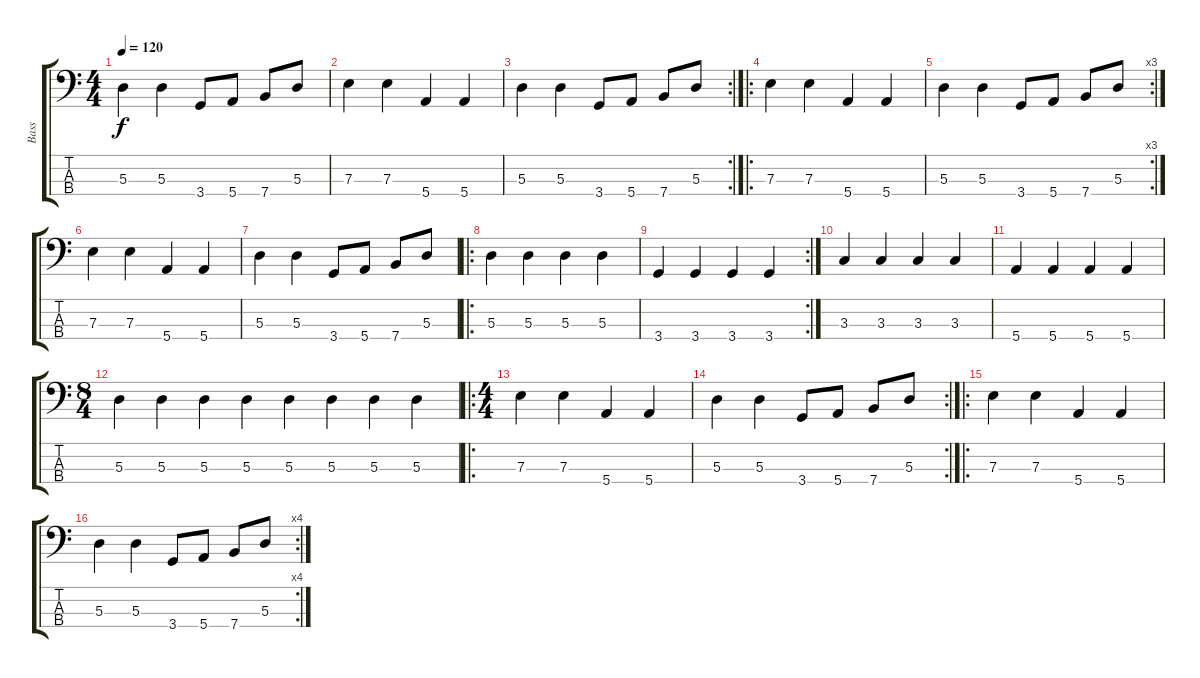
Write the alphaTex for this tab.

\track ("Bass" "Bass") {instrument electricbassfinger}
\staff {score tabs}
\tuning (G2 D2 A1 E1) {hide}
\ts (4 4)
\tempo 120
\clef f4
\ks c
5.3.4{dy f} 5.3.4 3.4.8 5.4.8 7.4.8 5.3.8 |
7.3.4 7.3.4 5.4.4 5.4.4 |
\rc 2
5.3.4 5.3.4 3.4.8 5.4.8 7.4.8 5.3.8 |
\ro
7.3.4 7.3.4 5.4.4 5.4.4 |
\rc 3
5.3.4 5.3.4 3.4.8 5.4.8 7.4.8 5.3.8 |
7.3.4 7.3.4 5.4.4 5.4.4 |
5.3.4 5.3.4 3.4.8 5.4.8 7.4.8 5.3.8 |
\ro
5.3.4 5.3.4 5.3.4 5.3.4 |
\rc 2
3.4.4 3.4.4 3.4.4 3.4.4 |
3.3.4 3.3.4 3.3.4 3.3.4 |
5.4.4 5.4.4 5.4.4 5.4.4 |
\ts (8 4)
5.3.4 5.3.4 5.3.4 5.3.4 5.3.4 5.3.4 5.3.4 5.3.4 |
\ro
\ts (4 4)
7.3.4 7.3.4 5.4.4 5.4.4 |
\rc 2
5.3.4 5.3.4 3.4.8 5.4.8 7.4.8 5.3.8 |
\ro
7.3.4 7.3.4 5.4.4 5.4.4 |
\rc 4
5.3.4 5.3.4 3.4.8 5.4.8 7.4.8 5.3.8
